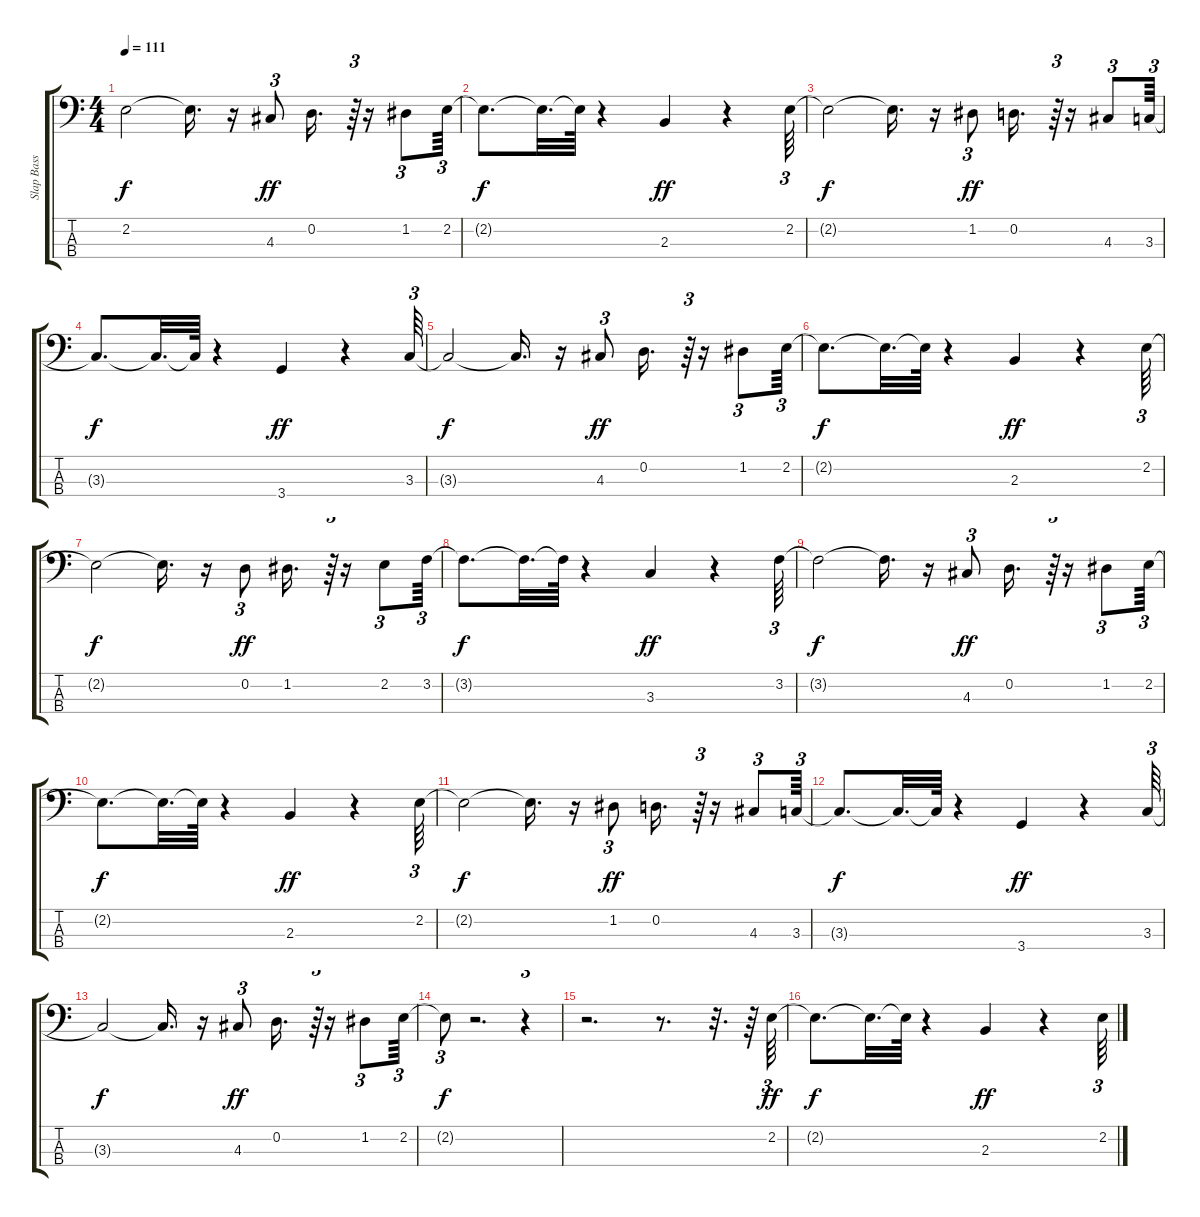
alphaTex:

\track ("Slap Bass 2" "Slap Bass ") {solo instrument slapbass2}
\staff {score tabs}
\tuning (G2 D2 A1 E1) {hide}
\ts (4 4)
\tempo 111
\clef f4
\ks c
2.2{t}.2{dy f} 2.2{t}.16{d} r.16 4.3.8{tu (3 2) dy ff} 0.2.16{d} r.64{tu (3 2)} r.16 1.2.8{tu (3 2)} 2.2.64{tu (3 2)} |
2.2{t}.8{d dy f} 2.2{t}.32{d} 2.2{t}.64 r.4 2.3.4{dy ff} r.4 2.2.64{tu (3 2)} |
2.2{t}.2{dy f} 2.2{t}.16{d} r.16 1.2.8{tu (3 2) dy ff} 0.2.16{d} r.64{tu (3 2)} r.16 4.3.8{tu (3 2)} 3.3.64{tu (3 2)} |
3.3{t}.8{d dy f} 3.3{t}.32{d} 3.3{t}.64 r.4 3.4.4{dy ff} r.4 3.3.64{tu (3 2)} |
3.3{t}.2{dy f} 3.3{t}.16{d} r.16 4.3.8{tu (3 2) dy ff} 0.2.16{d} r.64{tu (3 2)} r.16 1.2.8{tu (3 2)} 2.2.64{tu (3 2)} |
2.2{t}.8{d dy f} 2.2{t}.32{d} 2.2{t}.64 r.4 2.3.4{dy ff} r.4 2.2.64{tu (3 2)} |
2.2{t}.2{dy f} 2.2{t}.16{d} r.16 0.2.8{tu (3 2) dy ff} 1.2.16{d} r.64{tu (3 2)} r.16 2.2.8{tu (3 2)} 3.2.64{tu (3 2)} |
3.2{t}.8{d dy f} 3.2{t}.32{d} 3.2{t}.64 r.4 3.3.4{dy ff} r.4 3.2.64{tu (3 2)} |
3.2{t}.2{dy f} 3.2{t}.16{d} r.16 4.3.8{tu (3 2) dy ff} 0.2.16{d} r.64{tu (3 2)} r.16 1.2.8{tu (3 2)} 2.2.64{tu (3 2)} |
2.2{t}.8{d dy f} 2.2{t}.32{d} 2.2{t}.64 r.4 2.3.4{dy ff} r.4 2.2.64{tu (3 2)} |
2.2{t}.2{dy f} 2.2{t}.16{d} r.16 1.2.8{tu (3 2) dy ff} 0.2.16{d} r.64{tu (3 2)} r.16 4.3.8{tu (3 2)} 3.3.64{tu (3 2)} |
3.3{t}.8{d dy f} 3.3{t}.32{d} 3.3{t}.64 r.4 3.4.4{dy ff} r.4 3.3.64{tu (3 2)} |
3.3{t}.2{dy f} 3.3{t}.16{d} r.16 4.3.8{tu (3 2) dy ff} 0.2.16{d} r.64{tu (3 2)} r.16 1.2.8{tu (3 2)} 2.2.64{tu (3 2)} |
2.2{t}.8{tu (3 2) dy f} r.2{d} r.4{tu (3 2)} |
r.2{d} r.8{d} r.32{d} r.64 2.2.64{tu (3 2) dy ff} |
2.2{t}.8{d dy f} 2.2{t}.32{d} 2.2{t}.64 r.4 2.3.4{dy ff} r.4 2.2.64{tu (3 2)}
